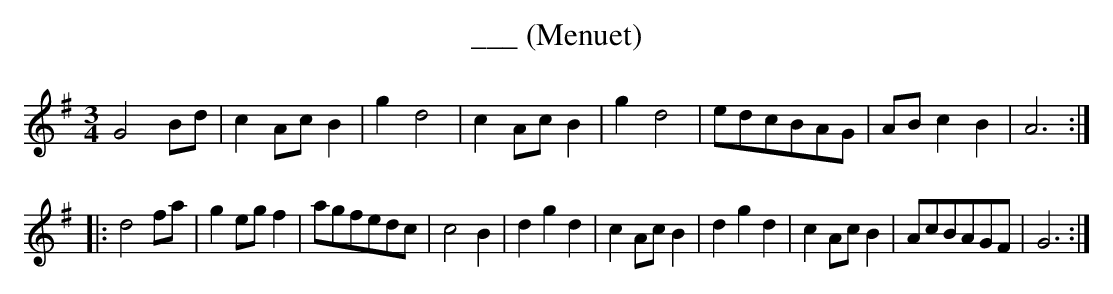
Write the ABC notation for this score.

X:1
T:___ (Menuet)
K:Gmaj
M:3/4
L:1/8
G4 Bd|c2 Ac B2|g2 d4|c2 Ac B2|g2 d4|edcBAG|AB c2 B2|A6:|
|:d4 fa|g2 eg f2|agfedc|c4 B2|d2 g2 d2|c2 Ac B2|d2 g2 d2|c2 Ac B2|AcBAGF|G6:|]
